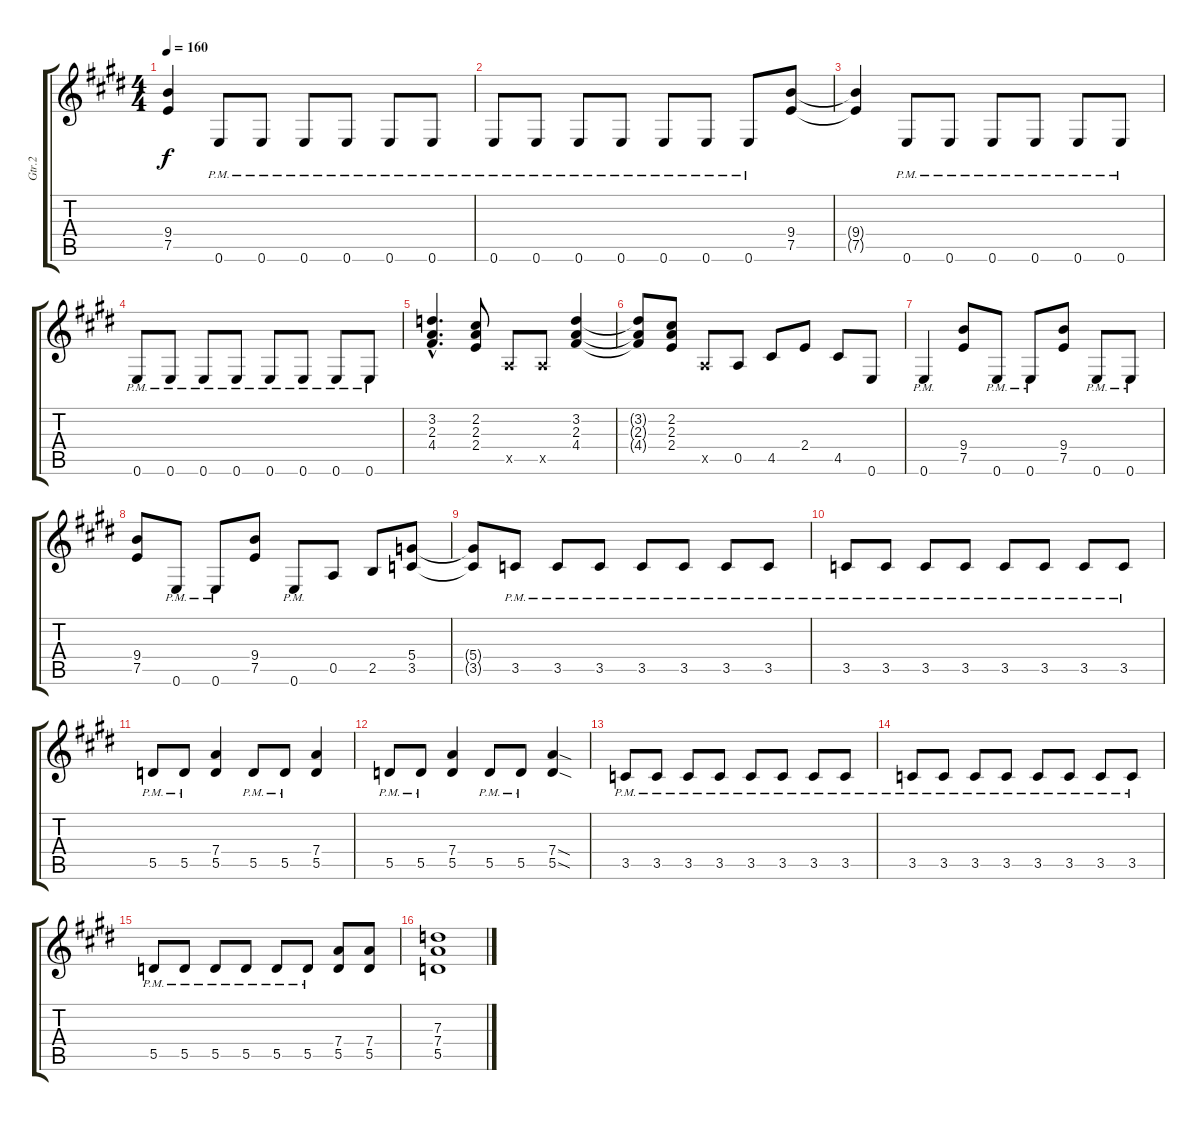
\track ("Gtr.2" "Gtr.2") {instrument overdrivenguitar}
\staff {score tabs}
\tuning (E4 B3 G3 D3 A2 E2) {hide}
\ts (4 4)
\tempo 160
\clef g2
\ks e
(9.4 7.5).4{dy f} 0.6{pm}.8 0.6{pm}.8 0.6{pm}.8 0.6{pm}.8 0.6{pm}.8 0.6{pm}.8 |
0.6{pm}.8 0.6{pm}.8 0.6{pm}.8 0.6{pm}.8 0.6{pm}.8 0.6{pm}.8 0.6{pm}.8 (9.4 7.5).8 |
(9.4{t} 7.5{t}).4 0.6{pm}.8 0.6{pm}.8 0.6{pm}.8 0.6{pm}.8 0.6{pm}.8 0.6{pm}.8 |
0.6{pm}.8 0.6{pm}.8 0.6{pm}.8 0.6{pm}.8 0.6{pm}.8 0.6{pm}.8 0.6{pm}.8 0.6{pm}.8 |
(3.2{hac} 2.3{hac} 4.4{hac}).4{d} (2.2 2.3 2.4).8 0.5{x}.8 0.5{x}.8 (3.2 2.3 4.4).4 |
(3.2{t} 2.3{t} 4.4{t}).8 (2.2 2.3 2.4).8 0.5{x}.8 0.5.8 4.5.8 2.4.8 4.5.8 0.6.8 |
0.6{pm}.4 (9.4 7.5).8 0.6{pm}.8 0.6{pm}.8 (9.4 7.5).8 0.6{pm}.8 0.6{pm}.8 |
(9.4 7.5).8 0.6{pm}.8 0.6{pm}.8 (9.4 7.5).8 0.6{pm}.8 0.5.8 2.5.8 (5.4 3.5).8 |
(5.4{t} 3.5{t}).8 3.5{pm}.8 3.5{pm}.8 3.5{pm}.8 3.5{pm}.8 3.5{pm}.8 3.5{pm}.8 3.5{pm}.8 |
3.5{pm}.8 3.5{pm}.8 3.5{pm}.8 3.5{pm}.8 3.5{pm}.8 3.5{pm}.8 3.5{pm}.8 3.5{pm}.8 |
5.5{pm}.8 5.5{pm}.8 (7.4 5.5).4 5.5{pm}.8 5.5{pm}.8 (7.4 5.5).4 |
5.5{pm}.8 5.5{pm}.8 (7.4 5.5).4 5.5{pm}.8 5.5{pm}.8 (7.4{sod} 5.5{sod}).4 |
3.5{pm}.8 3.5{pm}.8 3.5{pm}.8 3.5{pm}.8 3.5{pm}.8 3.5{pm}.8 3.5{pm}.8 3.5{pm}.8 |
3.5{pm}.8 3.5{pm}.8 3.5{pm}.8 3.5{pm}.8 3.5{pm}.8 3.5{pm}.8 3.5{pm}.8 3.5{pm}.8 |
5.5{pm}.8 5.5{pm}.8 5.5{pm}.8 5.5{pm}.8 5.5{pm}.8 5.5{pm}.8 (7.4 5.5).8 (7.4 5.5).8 |
(7.3 7.4 5.5).1
